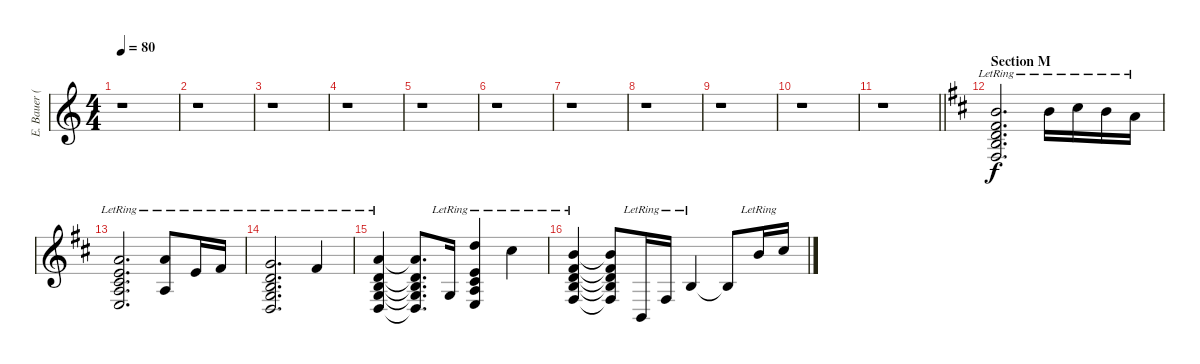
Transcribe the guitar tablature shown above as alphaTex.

\track ("E. Bauer (Keyboard)" "E. Bauer (") {instrument orchestralharp}
\staff {score}
\tuning (E4 B3 G3 D3 A2 E2) {hide}
\ts (4 4)
\tempo 80
\clef g2
\ks aminor
r.1{dy f} |
r.1 |
r.1 |
r.1 |
r.1 |
r.1 |
r.1 |
r.1 |
r.1 |
r.1 |
\barLineRight lightlight
r.1 |
\section ("" "Section M")
\ks bminor
(7.1{lr} 7.2{lr} 7.3{lr} 9.4{lr} 9.5{lr}).2{d} 7.1{lr}.16 9.1{lr}.16 7.1{lr}.16 5.1{lr}.16 |
(5.1{lr} 5.2{lr} 6.3{lr} 7.4{lr} 7.5{lr}).2{d} (5.1{lr} 7.4{lr}).8 0.1{lr}.16 2.1{lr}.16 |
(3.1{lr} 3.2{lr} 4.3{lr} 5.4{lr} 5.5{lr}).2{d} 2.1{lr}.4 |
(5.1{lr} 3.2{lr} 4.3{lr} 5.4{lr} 5.5{lr}).4 (5.1{t} 3.2{t} 4.3{t} 5.4{t} 5.5{t}).8{d} 5.4{lr}.16 (10.1{lr} 5.2{lr} 6.3{lr} 7.4{lr} 7.5{lr}).4 9.1{lr}.4 |
(7.1{lr} 7.2{lr} 7.3{lr} 9.4{lr} 9.5{lr}).4 (7.1{t} 7.2{t} 7.3{t} 9.4{t} 9.5{t}).8 7.6{lr}.16 9.5{lr}.16 9.4{lr}.4 9.4{t}.8 7.1{lr}.16 9.1{lr}.16
